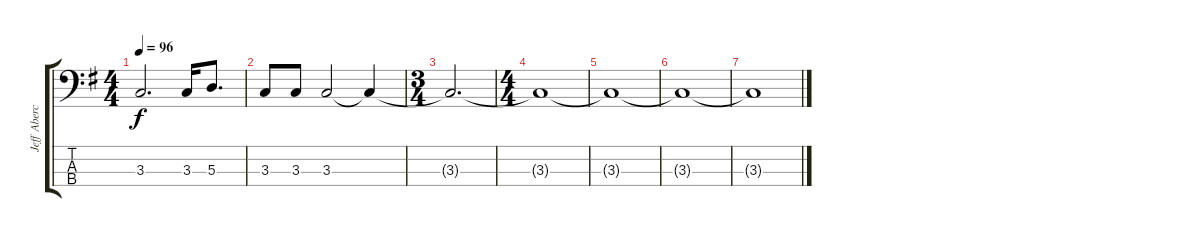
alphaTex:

\track ("Jeff Abercrombie (Bass)" "Jeff Aberc") {instrument electricbassfinger}
\staff {score tabs}
\tuning (G2 D2 A1 E1) {hide}
\ts (4 4)
\tempo 96
\clef f4
\ks g
3.3.2{d dy f} 3.3.16 5.3.8{d} |
3.3.8 3.3.8 3.3.2 3.3{t}.4 |
\ts (3 4)
3.3{t}.2{d} |
\ts (4 4)
3.3{t}.1{volume 0} |
3.3{t}.1 |
3.3{t}.1 |
3.3{t}.1
